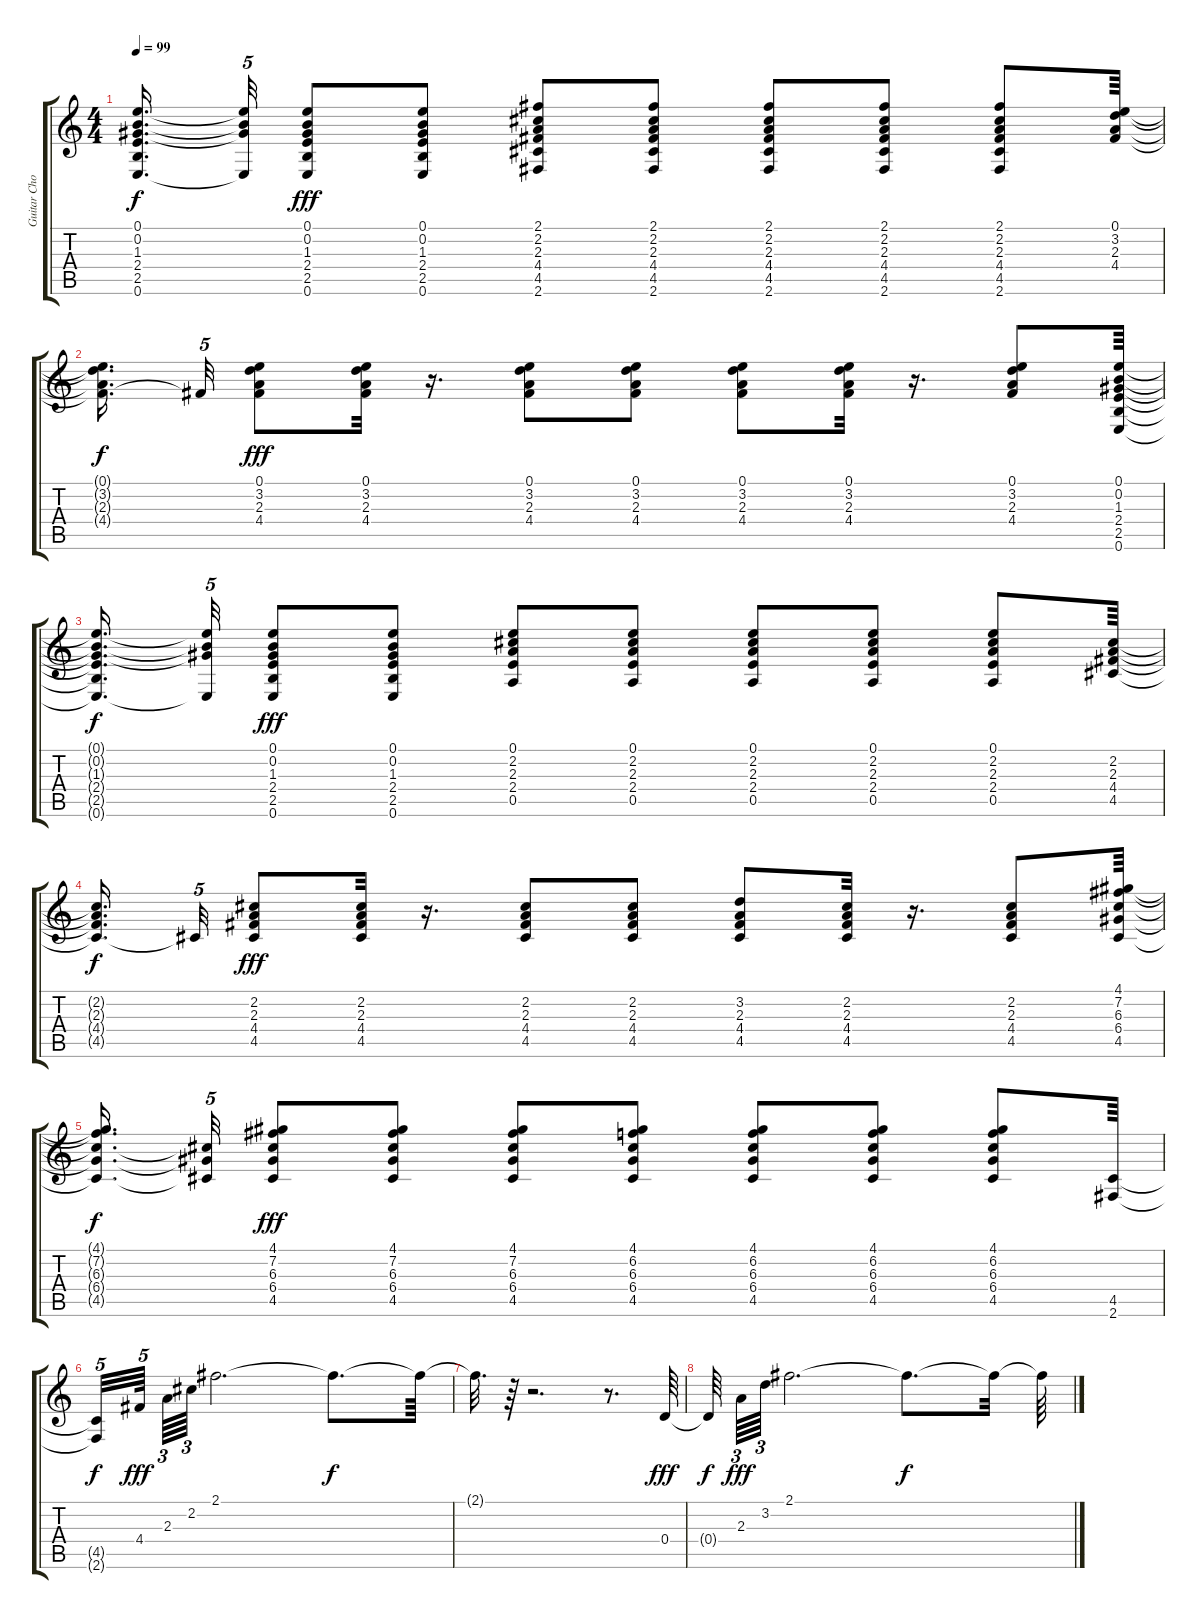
\track ("Guitar Chords 2" "Guitar Cho") {instrument acousticguitarnylon}
\staff {score tabs}
\tuning (E4 B3 G3 D3 A2 E2) {hide}
\ts (4 4)
\tempo 99
\clef g2
\ks c
(0.1{t} 0.2{t} 1.3{t} 2.4{t} 2.5{t} 0.6{t}).16{d dy f beam splitsecondary} (0.1{t} 0.2{t} 1.3{t} 0.6{t}).32{tu (5 4)} (0.1 0.2 1.3 2.4 2.5 0.6).8{dy fff} (0.1 0.2 1.3 2.4 2.5 0.6).8 (2.1 2.2 2.3 4.4 4.5 2.6).8 (2.1 2.2 2.3 4.4 4.5 2.6).8 (2.1 2.2 2.3 4.4 4.5 2.6).8 (2.1 2.2 2.3 4.4 4.5 2.6).8 (2.1 2.2 2.3 4.4 4.5 2.6).8 (0.1 3.2 2.3 4.4).64 |
(0.1{t} 3.2{t} 2.3{t} 4.4{t}).16{d dy f beam splitsecondary} 4.4{t}.32{tu (5 4)} (0.1 3.2 2.3 4.4).8{dy fff} (0.1 3.2 2.3 4.4).32 r.16{d} (0.1 3.2 2.3 4.4).8 (0.1 3.2 2.3 4.4).8 (0.1 3.2 2.3 4.4).8 (0.1 3.2 2.3 4.4).32 r.16{d} (0.1 3.2 2.3 4.4).8 (0.1 0.2 1.3 2.4 2.5 0.6).64 |
(0.1{t} 0.2{t} 1.3{t} 2.4{t} 2.5{t} 0.6{t}).16{d dy f beam splitsecondary} (0.1{t} 0.2{t} 1.3{t} 0.6{t}).32{tu (5 4)} (0.1 0.2 1.3 2.4 2.5 0.6).8{dy fff} (0.1 0.2 1.3 2.4 2.5 0.6).8 (0.1 2.2 2.3 2.4 0.5).8 (0.1 2.2 2.3 2.4 0.5).8 (0.1 2.2 2.3 2.4 0.5).8 (0.1 2.2 2.3 2.4 0.5).8 (0.1 2.2 2.3 2.4 0.5).8 (2.2 2.3 4.4 4.5).64 |
(2.2{t} 2.3{t} 4.4{t} 4.5{t}).16{d dy f beam splitsecondary} 4.5{t}.32{tu (5 4)} (2.2 2.3 4.4 4.5).8{dy fff} (2.2 2.3 4.4 4.5).32 r.16{d} (2.2 2.3 4.4 4.5).8 (2.2 2.3 4.4 4.5).8 (3.2 2.3 4.4 4.5).8 (2.2 2.3 4.4 4.5).32 r.16{d} (2.2 2.3 4.4 4.5).8 (4.1 7.2 6.3 6.4 4.5).64 |
(4.1{t} 7.2{t} 6.3{t} 6.4{t} 4.5{t}).16{d dy f beam splitsecondary} (6.3{t} 6.4{t} 4.5{t}).32{tu (5 4)} (4.1 7.2 6.3 6.4 4.5).8{dy fff} (4.1 7.2 6.3 6.4 4.5).8 (4.1 7.2 6.3 6.4 4.5).8 (4.1 6.2 6.3 6.4 4.5).8 (4.1 6.2 6.3 6.4 4.5).8 (4.1 6.2 6.3 6.4 4.5).8 (4.1 6.2 6.3 6.4 4.5).8 (4.5 2.6).64 |
(4.5{t} 2.6{t}).32{tu (5 4) dy f} 4.4.64{tu (5 4) dy fff} 2.3.64{tu (3 2)} 2.2.64{tu (3 2)} 2.1.2{d} 2.1{t}.8{d dy f} 2.1{t}.64 |
2.1{t}.32{d} r.64 r.2{d} r.8{d} 0.4.64{dy fff} |
0.4{t}.64{dy f beam splitsecondary} 2.3.64{tu (3 2) dy fff} 3.2.64{tu (3 2)} 2.1.2{d} 2.1{t}.8{d dy f} 2.1{t}.32 2.1{t}.64
